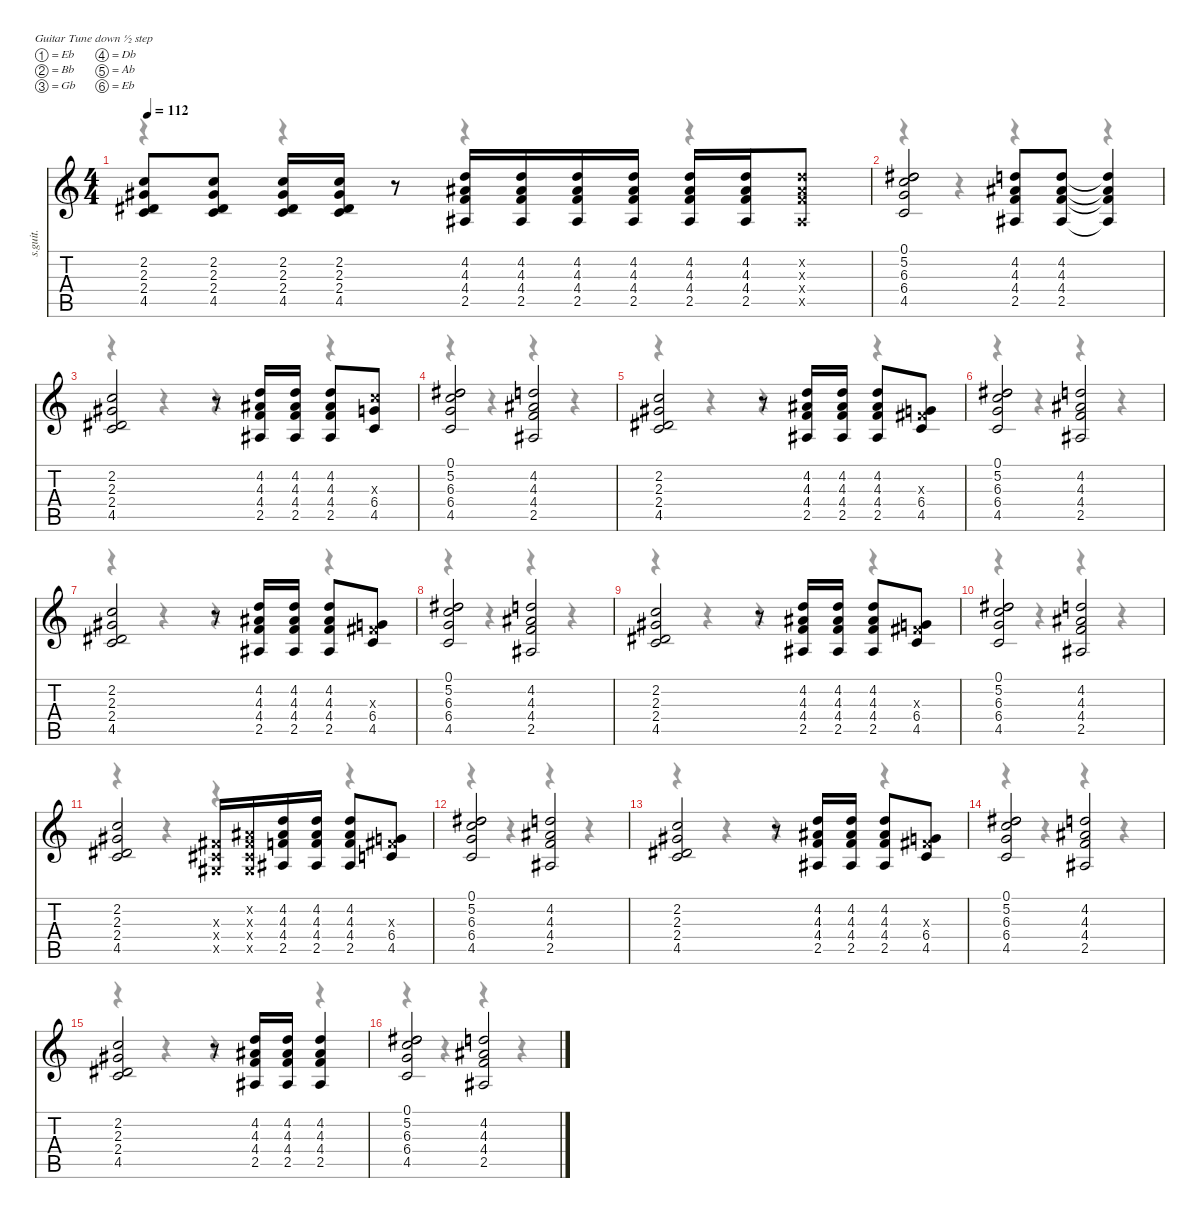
\defaultSystemsLayout 4
\hideDynamics
\bracketExtendMode nobrackets
\otherSystemsTrackNameOrientation horizontal
\track ("Acoustic - Dave Mason" "s.guit.") {instrument acousticguitarsteel}
\staff {score tabs}
\tuning (Eb4 Bb3 Gb3 Db3 Ab2 Eb2)
\voice
\ts (4 4)
\tempo 112
\clef g2
\ks c
(2.2 2.3{acc #} 2.4{acc #} 4.5).8{dy f} (2.2 2.3{acc #} 2.4{acc #} 4.5).8 (2.2 2.3{acc #} 2.4{acc #} 4.5).16 (2.2 2.3{acc #} 2.4{acc #} 4.5).16 r.8 (4.2 4.3{acc #} 4.4 2.5{acc #}).16 (4.2 4.3{acc #} 4.4 2.5{acc #}).16 (4.2 4.3{acc #} 4.4 2.5{acc #}).16 (4.2 4.3{acc #} 4.4 2.5{acc #}).16 (4.2 4.3{acc #} 4.4 2.5{acc #}).16 (4.2 4.3{acc #} 4.4 2.5{acc #}).16 (4.2{x} 4.3{x acc #} 4.4{x} 2.5{x acc #}).8 |
(0.1{acc #} 5.2{acc #} 6.3 6.4 4.5).2 (4.2 4.3{acc #} 4.4 2.5{acc #}).8 (4.2 4.3{acc #} 4.4 2.5{acc #}).8 (4.2{t} 4.3{t acc #} 4.4{t} 2.5{t acc #}).4 |
(2.2 2.3{acc #} 2.4{acc #} 4.5).2 r.8 (4.2 4.3{acc #} 4.4 2.5{acc #}).16 (4.2 4.3{acc #} 4.4 2.5{acc #}).16 (4.2 4.3{acc #} 4.4 2.5{acc #}).8 (6.3{x} 6.4 4.5).8 |
(0.1{acc #} 5.2{acc #} 6.3 6.4 4.5).2 (4.2 4.3{acc #} 4.4 2.5{acc #}).2 |
(2.2 2.3{acc #} 2.4{acc #} 4.5).2 r.8 (4.2 4.3{acc #} 4.4 2.5{acc #}).16 (4.2 4.3{acc #} 4.4 2.5{acc #}).16 (4.2 4.3{acc #} 4.4 2.5{acc #}).8 (0.3{x acc #} 6.4 4.5).8 |
(0.1{acc #} 5.2{acc #} 6.3 6.4 4.5).2 (4.2 4.3{acc #} 4.4 2.5{acc #}).2 |
(2.2 2.3{acc #} 2.4{acc #} 4.5).2 r.8 (4.2 4.3{acc #} 4.4 2.5{acc #}).16 (4.2 4.3{acc #} 4.4 2.5{acc #}).16 (4.2 4.3{acc #} 4.4 2.5{acc #}).8 (0.3{x acc #} 6.4 4.5).8 |
(0.1{acc #} 5.2{acc #} 6.3 6.4 4.5).2 (4.2 4.3{acc #} 4.4 2.5{acc #}).2 |
(2.2 2.3{acc #} 2.4{acc #} 4.5).2 r.8 (4.2 4.3{acc #} 4.4 2.5{acc #}).16 (4.2 4.3{acc #} 4.4 2.5{acc #}).16 (4.2 4.3{acc #} 4.4 2.5{acc #}).8 (0.3{x acc #} 6.4 4.5).8 |
(0.1{acc #} 5.2{acc #} 6.3 6.4 4.5).2 (4.2 4.3{acc #} 4.4 2.5{acc #}).2 |
(2.2 2.3{acc #} 2.4{acc #} 4.5).2 (0.3{x acc #} 0.4{x acc #} 0.5{x acc #}).16 (0.2{x acc #} 0.3{x acc #} 0.4{x acc #} 0.5{x acc #}).16 (4.2 4.3{acc #} 4.4 2.5{acc #}).16 (4.2 4.3{acc #} 4.4 2.5{acc #}).16 (4.2 4.3{acc #} 4.4 2.5{acc #}).8 (0.3{x acc #} 6.4 4.5).8 |
(0.1{acc #} 5.2{acc #} 6.3 6.4 4.5).2 (4.2 4.3{acc #} 4.4 2.5{acc #}).2 |
(2.2 2.3{acc #} 2.4{acc #} 4.5).2 r.8 (4.2 4.3{acc #} 4.4 2.5{acc #}).16 (4.2 4.3{acc #} 4.4 2.5{acc #}).16 (4.2 4.3{acc #} 4.4 2.5{acc #}).8 (0.3{x acc #} 6.4 4.5).8 |
(0.1{acc #} 5.2{acc #} 6.3 6.4 4.5).2 (4.2 4.3{acc #} 4.4 2.5{acc #}).2 |
(2.2 2.3{acc #} 2.4{acc #} 4.5).2 r.8 (4.2 4.3{acc #} 4.4 2.5{acc #}).16 (4.2 4.3{acc #} 4.4 2.5{acc #}).16 (4.2 4.3{acc #} 4.4 2.5{acc #}).4 |
(0.1{acc #} 5.2{acc #} 6.3 6.4 4.5).2 (4.2 4.3{acc #} 4.4 2.5{acc #}).2
\voice
\clef g2
\ottava regular
\simile none
\ks c
r.4{dy mf} r.4 r.4 r.4 |
r.4 r.4 r.4 r.4 |
r.4 r.4 r.4 r.4 |
r.4 r.4 r.4 r.4 |
r.4 r.4 r.4 r.4 |
r.4 r.4 r.4 r.4 |
r.4 r.4 r.4 r.4 |
r.4 r.4 r.4 r.4 |
r.4 r.4 r.4 r.4 |
r.4 r.4 r.4 r.4 |
r.4 r.4 r.4 r.4 |
r.4 r.4 r.4 r.4 |
r.4 r.4 r.4 r.4 |
r.4 r.4 r.4 r.4 |
r.4 r.4 r.4 r.4 |
r.4 r.4 r.4 r.4
